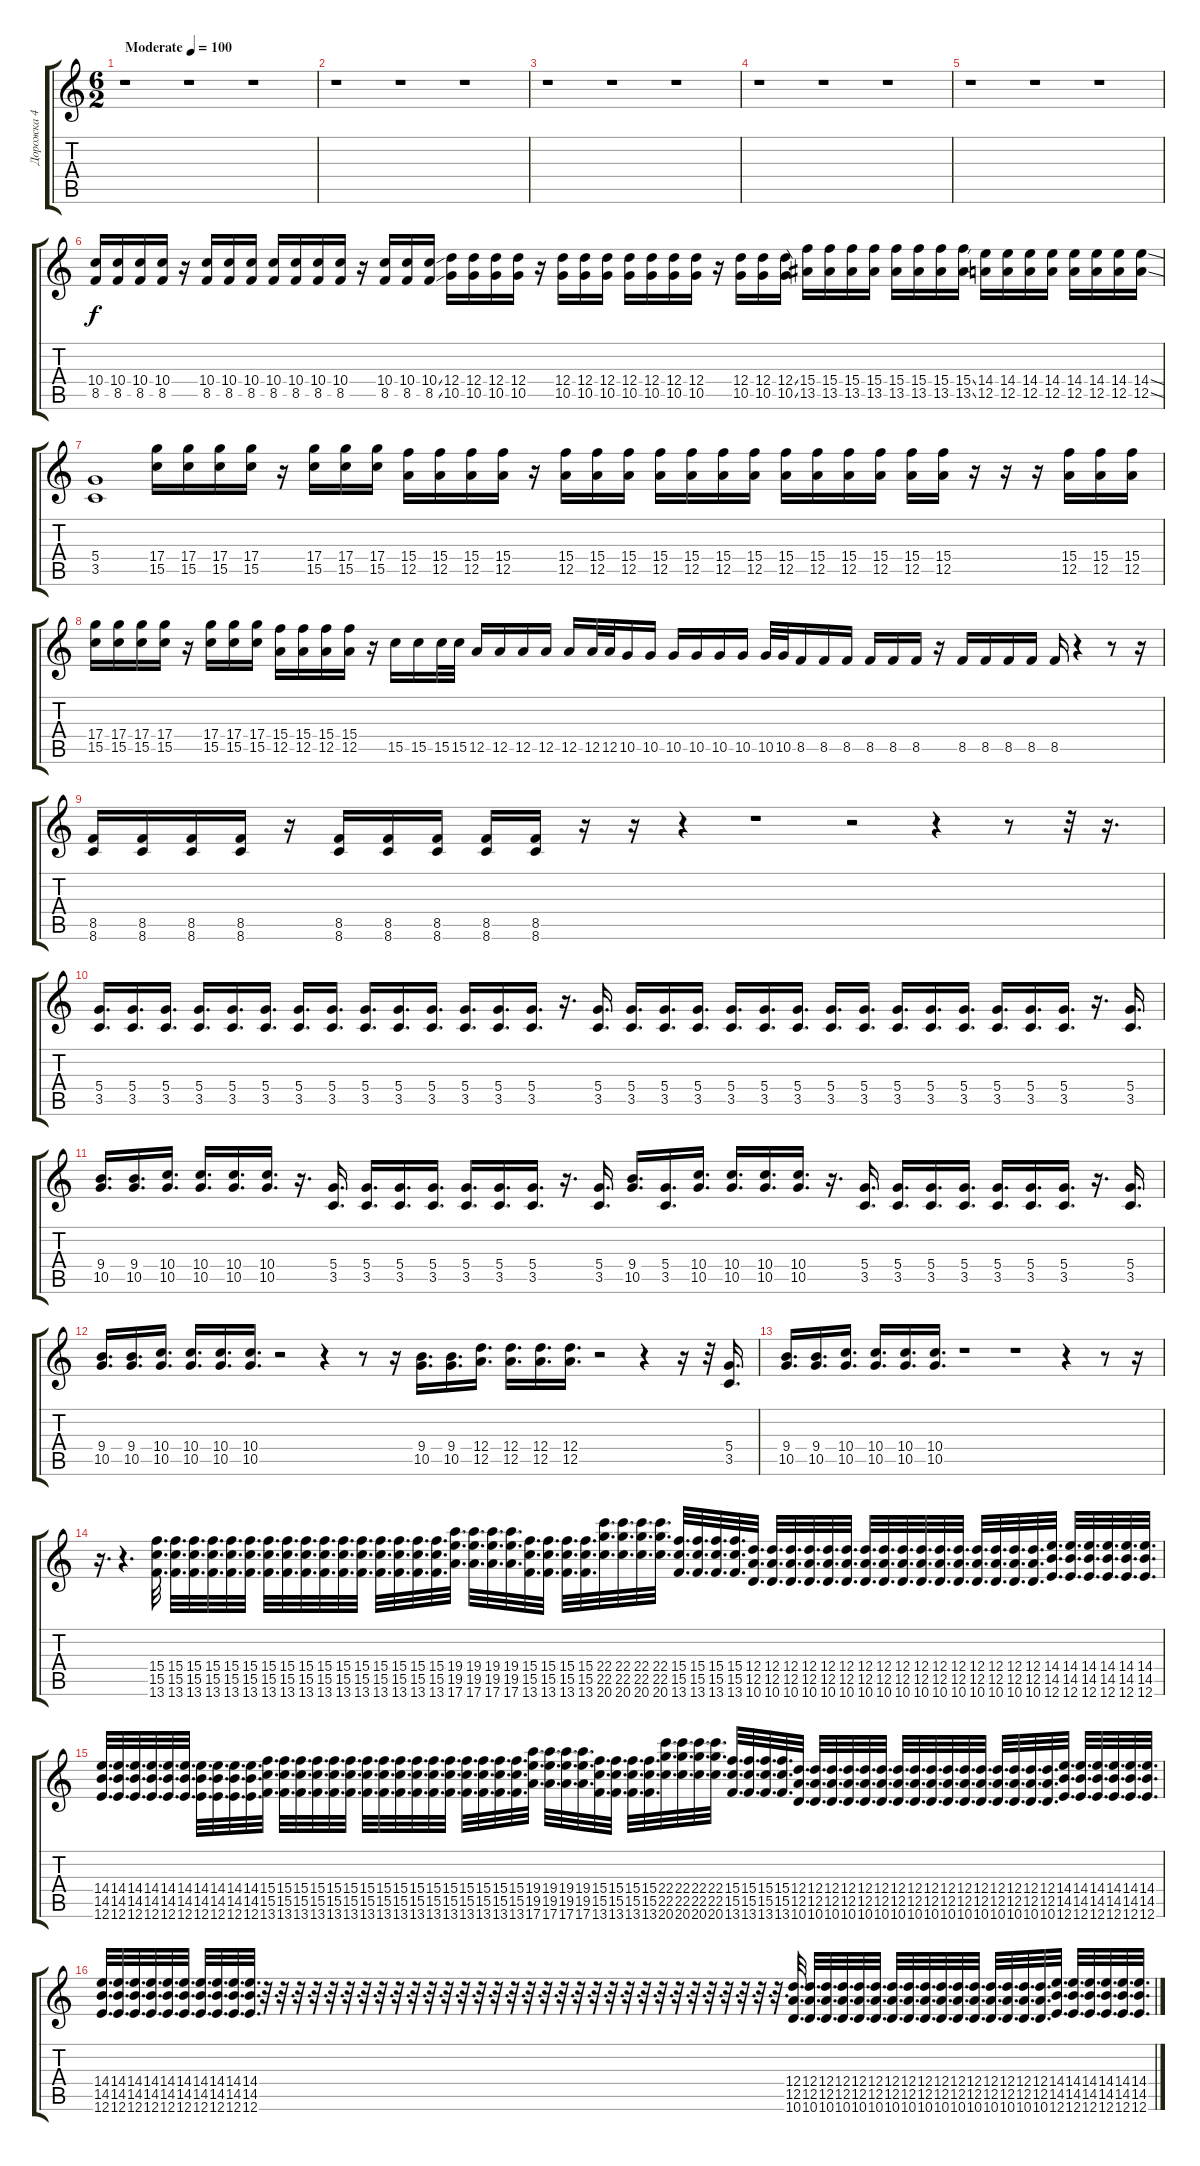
\track ("Дорожка 4" "Дорожка 4") {instrument distortionguitar}
\staff {score tabs}
\tuning (E4 B3 G3 D3 A2 E2) {hide}
\ts (6 2)
\tempo (100 "Moderate")
\clef g2
\ks c
r.1{dy f instrument distortionguitar} r.1 r.1 |
r.1 r.1 r.1 |
r.1 r.1 r.1 |
r.1 r.1 r.1 |
r.1 r.1 r.1 |
(10.4 8.5).16 (10.4 8.5).16 (10.4 8.5).16 (10.4 8.5).16 r.16 (10.4 8.5).16 (10.4 8.5).16 (10.4 8.5).16 (10.4 8.5).16 (10.4 8.5).16 (10.4 8.5).16 (10.4 8.5).16 r.16 (10.4 8.5).16 (10.4 8.5).16 (10.4{ss} 8.5{ss}).16 (12.4 10.5).16 (12.4 10.5).16 (12.4 10.5).16 (12.4 10.5).16 r.16 (12.4 10.5).16 (12.4 10.5).16 (12.4 10.5).16 (12.4 10.5).16 (12.4 10.5).16 (12.4 10.5).16 (12.4 10.5).16 r.16 (12.4 10.5).16 (12.4 10.5).16 (12.4{ss} 10.5{ss}).16 (15.4 13.5).16 (15.4 13.5).16 (15.4 13.5).16 (15.4 13.5).16 (15.4 13.5).16 (15.4 13.5).16 (15.4 13.5).16 (15.4{ss} 13.5{ss}).16 (14.4 12.5).16 (14.4 12.5).16 (14.4 12.5).16 (14.4 12.5).16 (14.4 12.5).16 (14.4 12.5).16 (14.4 12.5).16 (14.4{ss} 12.5{ss}).16 |
(5.4 3.5).1 (17.4 15.5).16 (17.4 15.5).16 (17.4 15.5).16 (17.4 15.5).16 r.16 (17.4 15.5).16 (17.4 15.5).16 (17.4 15.5).16 (15.4 12.5).16 (15.4 12.5).16 (15.4 12.5).16 (15.4 12.5).16 r.16 (15.4 12.5).16 (15.4 12.5).16 (15.4 12.5).16 (15.4 12.5).16 (15.4 12.5).16 (15.4 12.5).16 (15.4 12.5).16 (15.4 12.5).16 (15.4 12.5).16 (15.4 12.5).16 (15.4 12.5).16 (15.4 12.5).16 (15.4 12.5).16 r.16 r.16 r.16 (15.4 12.5).16 (15.4 12.5).16 (15.4 12.5).16 |
(17.4 15.5).16 (17.4 15.5).16 (17.4 15.5).16 (17.4 15.5).16 r.16 (17.4 15.5).16 (17.4 15.5).16 (17.4 15.5).16 (15.4 12.5).16 (15.4 12.5).16 (15.4 12.5).16 (15.4 12.5).16 r.16 15.5.16 15.5.16 15.5.32 15.5.32 12.5.16 12.5.16 12.5.16 12.5.16 12.5.16 12.5.32 12.5.32 10.5.16 10.5.16 10.5.16 10.5.16 10.5.16 10.5.16 10.5.32 10.5.32 8.5.16 8.5.16 8.5.16 8.5.16 8.5.16 8.5.16 r.16 8.5.16 8.5.16 8.5.16 8.5.16 8.5.16 r.4 r.8 r.16 |
(8.5 8.6).16 (8.5 8.6).16 (8.5 8.6).16 (8.5 8.6).16 r.16 (8.5 8.6).16 (8.5 8.6).16 (8.5 8.6).16 (8.5 8.6).16 (8.5 8.6).16 r.16 r.16 r.4 r.1 r.2 r.4 r.8 r.32 r.16{d} |
(5.4 3.5).16{d} (5.4 3.5).16{d} (5.4 3.5).16{d} (5.4 3.5).16{d} (5.4 3.5).16{d} (5.4 3.5).16{d} (5.4 3.5).16{d} (5.4 3.5).16{d} (5.4 3.5).16{d} (5.4 3.5).16{d} (5.4 3.5).16{d} (5.4 3.5).16{d} (5.4 3.5).16{d} (5.4 3.5).16{d} r.16{d} (5.4 3.5).16{d} (5.4 3.5).16{d} (5.4 3.5).16{d} (5.4 3.5).16{d} (5.4 3.5).16{d} (5.4 3.5).16{d} (5.4 3.5).16{d} (5.4 3.5).16{d} (5.4 3.5).16{d} (5.4 3.5).16{d} (5.4 3.5).16{d} (5.4 3.5).16{d} (5.4 3.5).16{d} (5.4 3.5).16{d} (5.4 3.5).16{d} r.16{d} (5.4 3.5).16{d} |
(9.4 10.5).16{d} (9.4 10.5).16{d} (10.4 10.5).16{d} (10.4 10.5).16{d} (10.4 10.5).16{d} (10.4 10.5).16{d} r.16{d} (5.4 3.5).16{d} (5.4 3.5).16{d} (5.4 3.5).16{d} (5.4 3.5).16{d} (5.4 3.5).16{d} (5.4 3.5).16{d} (5.4 3.5).16{d} r.16{d} (5.4 3.5).16{d} (9.4 10.5).16{d} (5.4 3.5).16{d} (10.4 10.5).16{d} (10.4 10.5).16{d} (10.4 10.5).16{d} (10.4 10.5).16{d} r.16{d} (5.4 3.5).16{d} (5.4 3.5).16{d} (5.4 3.5).16{d} (5.4 3.5).16{d} (5.4 3.5).16{d} (5.4 3.5).16{d} (5.4 3.5).16{d} r.16{d} (5.4 3.5).16{d} |
(9.4 10.5).16{d} (9.4 10.5).16{d} (10.4 10.5).16{d} (10.4 10.5).16{d} (10.4 10.5).16{d} (10.4 10.5).16{d} r.2 r.4 r.8 r.16 (9.4 10.5).16{d} (9.4 10.5).16{d} (12.4 12.5).16{d} (12.4 12.5).16{d} (12.4 12.5).16{d} (12.4 12.5).16{d} r.2 r.4 r.16 r.32 (5.4 3.5).16{d} |
(9.4 10.5).16{d} (9.4 10.5).16{d} (10.4 10.5).16{d} (10.4 10.5).16{d} (10.4 10.5).16{d} (10.4 10.5).16{d} r.1 r.1 r.4 r.8 r.16 |
r.16{d} r.4{d} (15.4 15.5 13.6).32{d} (15.4 15.5 13.6).32{d} (15.4 15.5 13.6).32{d} (15.4 15.5 13.6).32{d} (15.4 15.5 13.6).32{d} (15.4 15.5 13.6).32{d} (15.4 15.5 13.6).32{d} (15.4 15.5 13.6).32{d} (15.4 15.5 13.6).32{d} (15.4 15.5 13.6).32{d} (15.4 15.5 13.6).32{d} (15.4 15.5 13.6).32{d} (15.4 15.5 13.6).32{d} (15.4 15.5 13.6).32{d} (15.4 15.5 13.6).32{d} (15.4 15.5 13.6).32{d} (19.4 19.5 17.6).32{d} (19.4 19.5 17.6).32{d} (19.4 19.5 17.6).32{d} (19.4 19.5 17.6).32{d} (15.4 15.5 13.6).32{d} (15.4 15.5 13.6).32{d} (15.4 15.5 13.6).32{d} (15.4 15.5 13.6).32{d} (22.4 22.5 20.6).32{d} (22.4 22.5 20.6).32{d} (22.4 22.5 20.6).32{d} (22.4 22.5 20.6).32{d} (15.4 15.5 13.6).32{d} (15.4 15.5 13.6).32{d} (15.4 15.5 13.6).32{d} (15.4 15.5 13.6).32{d} (12.4 12.5 10.6).32{d} (12.4 12.5 10.6).32{d} (12.4 12.5 10.6).32{d} (12.4 12.5 10.6).32{d} (12.4 12.5 10.6).32{d} (12.4 12.5 10.6).32{d} (12.4 12.5 10.6).32{d} (12.4 12.5 10.6).32{d} (12.4 12.5 10.6).32{d} (12.4 12.5 10.6).32{d} (12.4 12.5 10.6).32{d} (12.4 12.5 10.6).32{d} (12.4 12.5 10.6).32{d} (12.4 12.5 10.6).32{d} (12.4 12.5 10.6).32{d} (12.4 12.5 10.6).32{d} (14.4 14.5 12.6).32{d} (14.4 14.5 12.6).32{d} (14.4 14.5 12.6).32{d} (14.4 14.5 12.6).32{d} (14.4 14.5 12.6).32{d} (14.4 14.5 12.6).32{d} |
(14.4 14.5 12.6).32{d} (14.4 14.5 12.6).32{d} (14.4 14.5 12.6).32{d} (14.4 14.5 12.6).32{d} (14.4 14.5 12.6).32{d} (14.4 14.5 12.6).32{d} (14.4 14.5 12.6).32{d} (14.4 14.5 12.6).32{d} (14.4 14.5 12.6).32{d} (14.4 14.5 12.6).32{d} (15.4 15.5 13.6).32{d} (15.4 15.5 13.6).32{d} (15.4 15.5 13.6).32{d} (15.4 15.5 13.6).32{d} (15.4 15.5 13.6).32{d} (15.4 15.5 13.6).32{d} (15.4 15.5 13.6).32{d} (15.4 15.5 13.6).32{d} (15.4 15.5 13.6).32{d} (15.4 15.5 13.6).32{d} (15.4 15.5 13.6).32{d} (15.4 15.5 13.6).32{d} (15.4 15.5 13.6).32{d} (15.4 15.5 13.6).32{d} (15.4 15.5 13.6).32{d} (15.4 15.5 13.6).32{d} (19.4 19.5 17.6).32{d} (19.4 19.5 17.6).32{d} (19.4 19.5 17.6).32{d} (19.4 19.5 17.6).32{d} (15.4 15.5 13.6).32{d} (15.4 15.5 13.6).32{d} (15.4 15.5 13.6).32{d} (15.4 15.5 13.6).32{d} (22.4 22.5 20.6).32{d} (22.4 22.5 20.6).32{d} (22.4 22.5 20.6).32{d} (22.4 22.5 20.6).32{d} (15.4 15.5 13.6).32{d} (15.4 15.5 13.6).32{d} (15.4 15.5 13.6).32{d} (15.4 15.5 13.6).32{d} (12.4 12.5 10.6).32{d} (12.4 12.5 10.6).32{d} (12.4 12.5 10.6).32{d} (12.4 12.5 10.6).32{d} (12.4 12.5 10.6).32{d} (12.4 12.5 10.6).32{d} (12.4 12.5 10.6).32{d} (12.4 12.5 10.6).32{d} (12.4 12.5 10.6).32{d} (12.4 12.5 10.6).32{d} (12.4 12.5 10.6).32{d} (12.4 12.5 10.6).32{d} (12.4 12.5 10.6).32{d} (12.4 12.5 10.6).32{d} (12.4 12.5 10.6).32{d} (12.4 12.5 10.6).32{d} (14.4 14.5 12.6).32{d} (14.4 14.5 12.6).32{d} (14.4 14.5 12.6).32{d} (14.4 14.5 12.6).32{d} (14.4 14.5 12.6).32{d} (14.4 14.5 12.6).32{d} |
(14.4 14.5 12.6).32{d} (14.4 14.5 12.6).32{d} (14.4 14.5 12.6).32{d} (14.4 14.5 12.6).32{d} (14.4 14.5 12.6).32{d} (14.4 14.5 12.6).32{d} (14.4 14.5 12.6).32{d} (14.4 14.5 12.6).32{d} (14.4 14.5 12.6).32{d} (14.4 14.5 12.6).32{d} r.32{d} r.32{d} r.32{d} r.32{d} r.32{d} r.32{d} r.32{d} r.32{d} r.32{d} r.32{d} r.32{d} r.32{d} r.32{d} r.32{d} r.32{d} r.32{d} r.32{d} r.32{d} r.32{d} r.32{d} r.32{d} r.32{d} r.32{d} r.32{d} r.32{d} r.32{d} r.32{d} r.32{d} r.32{d} r.32{d} r.32{d} r.32{d} (12.4 12.5 10.6).32{d} (12.4 12.5 10.6).32{d} (12.4 12.5 10.6).32{d} (12.4 12.5 10.6).32{d} (12.4 12.5 10.6).32{d} (12.4 12.5 10.6).32{d} (12.4 12.5 10.6).32{d} (12.4 12.5 10.6).32{d} (12.4 12.5 10.6).32{d} (12.4 12.5 10.6).32{d} (12.4 12.5 10.6).32{d} (12.4 12.5 10.6).32{d} (12.4 12.5 10.6).32{d} (12.4 12.5 10.6).32{d} (12.4 12.5 10.6).32{d} (12.4 12.5 10.6).32{d} (14.4 14.5 12.6).32{d} (14.4 14.5 12.6).32{d} (14.4 14.5 12.6).32{d} (14.4 14.5 12.6).32{d} (14.4 14.5 12.6).32{d} (14.4 14.5 12.6).32{d}
